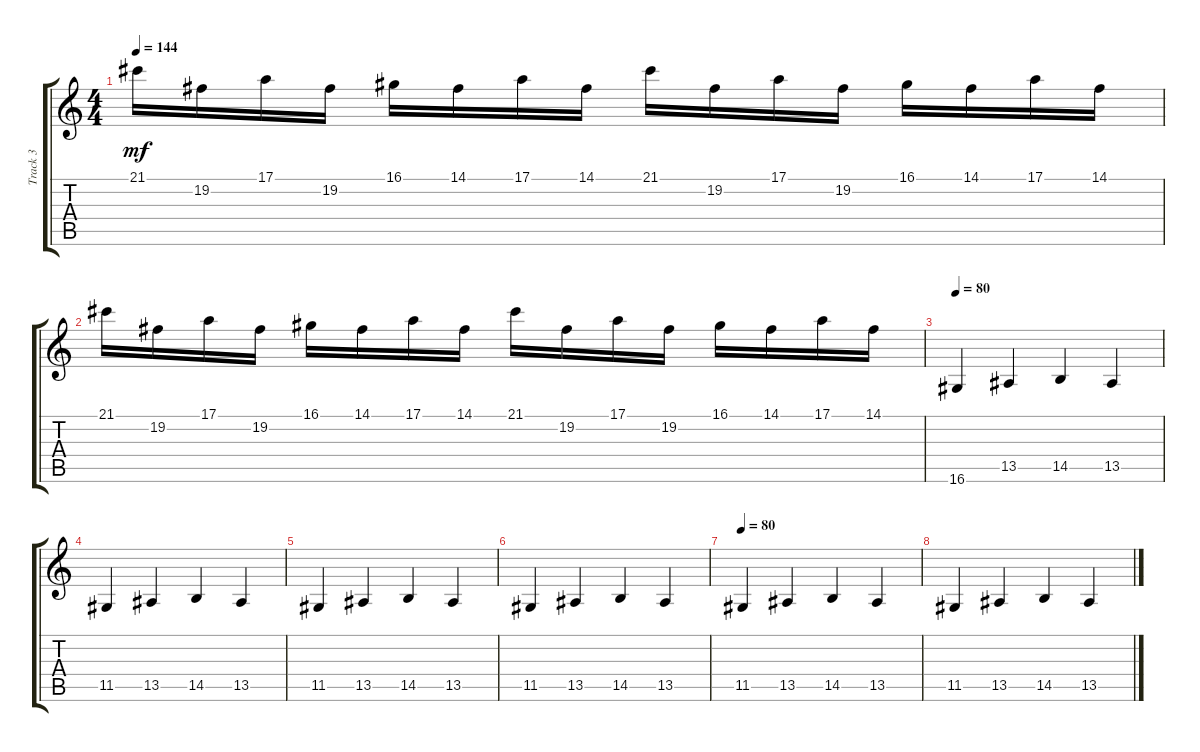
\track ("Track 3" "Track 3") {instrument stringensemble1}
\staff {score tabs}
\tuning (E4 B3 G3 D3 A2 E2) {hide}
\ts (4 4)
\tempo 144
\clef g2
\ks c
21.1.16{dy mf} 19.2.16 17.1.16 19.2.16 16.1.16 14.1.16 17.1.16 14.1.16 21.1.16 19.2.16 17.1.16 19.2.16 16.1.16 14.1.16 17.1.16 14.1.16 |
21.1.16 19.2.16 17.1.16 19.2.16 16.1.16 14.1.16 17.1.16 14.1.16 21.1.16 19.2.16 17.1.16 19.2.16 16.1.16 14.1.16 17.1.16 14.1.16 |
\tempo 80
16.6.4 13.5.4 14.5.4 13.5.4 |
11.5.4 13.5.4 14.5.4 13.5.4 |
11.5.4 13.5.4 14.5.4 13.5.4 |
11.5.4 13.5.4 14.5.4 13.5.4 |
\tempo 80
11.5.4 13.5.4 14.5.4 13.5.4 |
11.5.4 13.5.4 14.5.4 13.5.4
